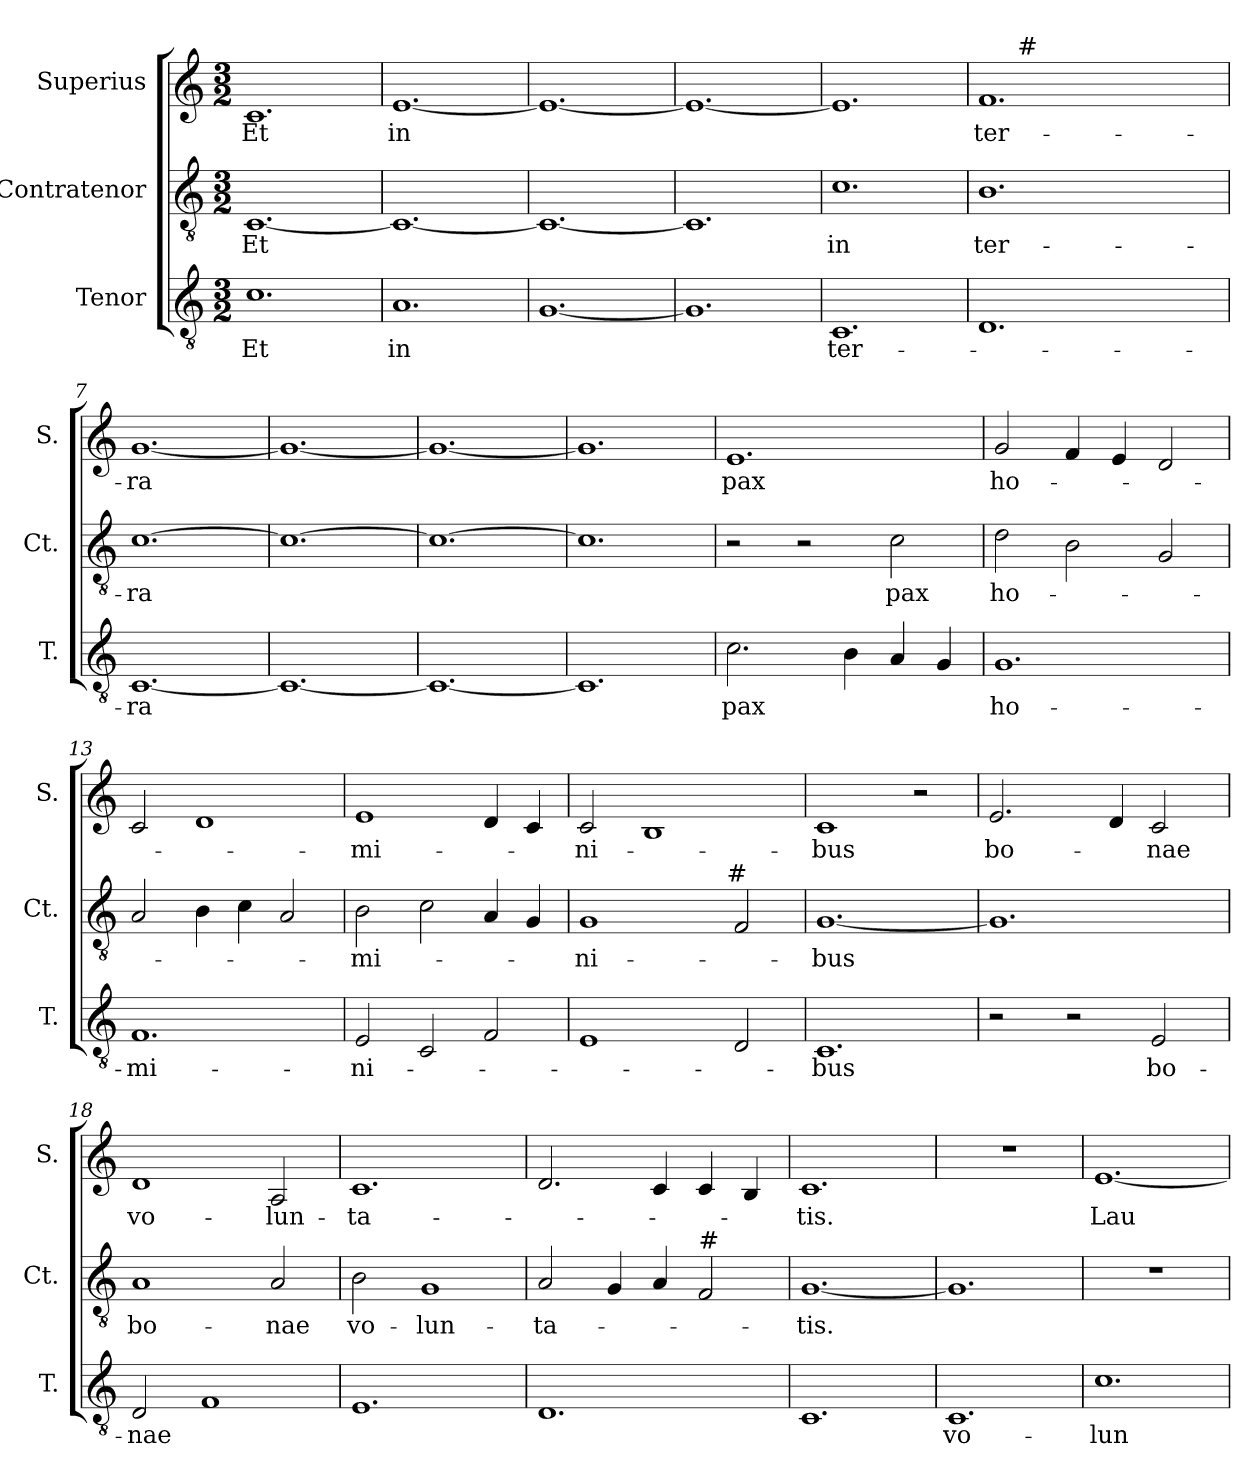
**kern	**text	**kern	**text	**kern	**text
*part3	*part3	*part2	*part2	*part1	*part1
*staff3	*staff3	*staff2	*staff2	*staff1	*staff1
*I"Tenor	*	*I"Contratenor	*	*I"Superius	*
*I'T.	*	*I'Ct.	*	*I'S.	*
!!LO:PB:g=z
*stria5	*	*stria5	*	*stria5	*
*clefGv2	*	*clefGv2	*	*clefG2	*
*M3/2	*	*M3/2	*	*M3/2	*
=1	=1	=1	=1	=1	=1
!	!LO:LY:b:cj	!	!LO:LY:b:cj	!	!LO:LY:b:cj
1.c	Et	[<1.C	Et	1.c	Et
=2	=2	=2	=2	=2	=2
!	!LO:LY:b:cj	!	!	!	!LO:LY:b:cj
1.A	in	1.C_<	.	[<1.e	in
=3	=3	=3	=3	=3	=3
[<1.G	.	1.C_<	.	1.e_<	.
=4	=4	=4	=4	=4	=4
1.G]	.	1.C]	.	1.e_<	.
=5	=5	=5	=5	=5	=5
!	!LO:LY:b:cj	!	!LO:LY:b:cj	!	!
1.C	ter-	1.c	in	1.e]	.
!!LO:LB:g=z
=6	=6	=6	=6	=6	=6
!	!	!	!LO:LY:b:cj	!	!LO:LY:b:cj
*^	*	*	*	*^	*
1.D	2ryy	.	1.B	ter-	1.f	8ryy	ter-
.	.	.	.	.	.	64ryy	.
!	!	!	!	!	!	!LO:TX:a:t=#	!
.	.	.	.	.	.	1ryy	.
.	1ryy	.	.	.	.	.	.
.	.	.	.	.	.	4ryy	.
.	.	.	.	.	.	16..ryy	.
=7	=7	=7	=7	=7	=7	=7	=7
!	!	!LO:LY:b:cj	!	!LO:LY:b:cj	!	!	!LO:LY:b:cj
*v	*v	*	*	*	*v	*v	*
[<1.C	-ra	[>1.c	-ra	[<1.g	-ra
=8	=8	=8	=8	=8	=8
1.C_<	.	1.c_>	.	1.g_<	.
=9	=9	=9	=9	=9	=9
1.C_<	.	1.c_>	.	1.g_<	.
=10	=10	=10	=10	=10	=10
1.C]	.	1.c]	.	1.g]	.
!!LO:LB:g=z
=11	=11	=11	=11	=11	=11
!	!LO:LY:b	!	!	!	!LO:LY:b:cj
2.c\	pax	2r	.	1.e	pax
.	.	2r	.	.	.
4B\	.	.	.	.	.
!	!	!	!LO:LY:b:cj	!	!
4A/	.	2c\	pax	.	.
4G/	.	.	.	.	.
=12	=12	=12	=12	=12	=12
!	!LO:LY:b:cj	!	!LO:LY:b	!	!LO:LY:b
1.G	ho-	2d\	ho-	2g/	ho-
.	.	2B\	.	4f/	.
.	.	.	.	4e/	.
.	.	2G/	.	2d/	.
=13	=13	=13	=13	=13	=13
!	!LO:LY:b:cj	!	!	!	!
1.F	-mi-	2A/	.	2c/	.
.	.	4B\	.	1d	.
.	.	4c\	.	.	.
.	.	2A/	.	.	.
=14	=14	=14	=14	=14	=14
!	!LO:LY:b:cj	!	!LO:LY:b	!	!LO:LY:b:cj
2E/	-ni-	2B\	-mi-	1e	-mi-
2C/	.	2c\	.	.	.
2F/	.	4A/	.	4d/	.
.	.	4G/	.	4c/	.
=15	=15	=15	=15	=15	=15
!	!	!	!LO:LY:b:cj	!	!LO:LY:b:cj
*	*	*^	*	*	*
1E	.	1G	2ryy	-ni-	2c/	-ni-
.	.	.	4ryy	.	1B	.
.	.	.	8...ryy	.	.	.
!	!	!	!LO:TX:a:t=#	!	!	!
.	.	.	2ryy	.	.	.
2D/	.	2F/	.	.	.	.
.	.	.	64ryy	.	.	.
=16	=16	=16	=16	=16	=16	=16
!	!LO:LY:b:cj	!	!	!LO:LY:b	!	!LO:LY:b:cj
*	*	*v	*v	*	*	*
1.C	-bus	[>1.G	-bus	1c	-bus
.	.	.	.	2r	.
!!LO:PB:g=z
=17	=17	=17	=17	=17	=17
!	!	!	!	!	!LO:LY:b:cj
*	*	*^	*	*	*
2r	.	1.G]	16ryy	.	2.e/	bo-
.	.	.	1ryy	.	.	.
2r	.	.	.	.	.	.
.	.	.	.	.	4d/	.
!	!LO:LY:b:cj	!	!	!	!	!LO:LY:b:cj
2E/	bo-	.	.	.	2c/	-nae
.	.	.	4..ryy	.	.	.
=18	=18	=18	=18	=18	=18	=18
!	!LO:LY:b	!	!	!LO:LY:b:cj	!	!LO:LY:b:cj
*	*	*v	*v	*	*	*
2D/	-nae	1A	bo-	1d	vo-
1F	.	.	.	.	.
!	!	!	!LO:LY:b:cj	!	!LO:LY:b:cj
.	.	2A/	-nae	2A/	-lun-
=19	=19	=19	=19	=19	=19
!	!	!	!LO:LY:b:cj	!	!LO:LY:b:cj
1.E	.	2B\	vo-	1.c	-ta-
!	!	!	!LO:LY:b:cj	!	!
.	.	1G	-lun-	.	.
=20	=20	=20	=20	=20	=20
!	!	!	!LO:LY:b:cj	!	!
1.D	.	2A/	-ta-	2.d/	.
.	.	4G/	.	.	.
.	.	4A/	.	4c/	.
!	!	!LO:TX:a:t=#	!	!	!
.	.	2F/	.	4c/	.
.	.	.	.	4B/	.
=21	=21	=21	=21	=21	=21
!	!	!	!LO:LY:b:cj	!	!LO:LY:b:cj
1.C	.	[<1.G	-tis.	1.c	-tis.
=22	=22	=22	=22	=22	=22
!	!LO:LY:b:cj	!	!	!LO:N:vis=1	!
1.C	vo-	1.G]	.	1.r	.
=23	=23	=23	=23	=23	=23
!	!LO:LY:b:cj	!LO:N:vis=1	!	!	!LO:LY:b
1.c	-lun-	1.r	.	[<1.e	Lau-
=	=	=	=	=	=
*-	*-	*-	*-	*-	*-
